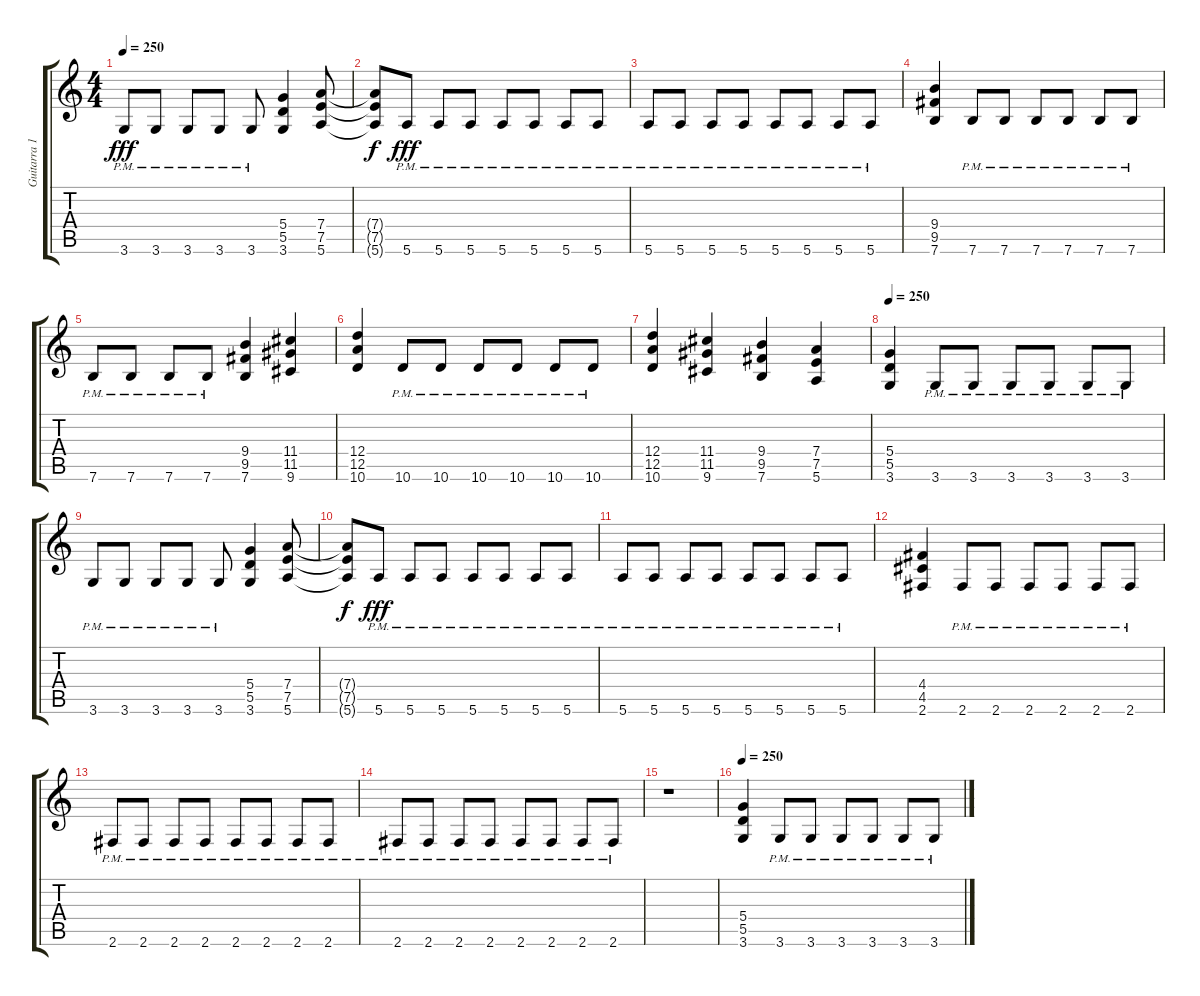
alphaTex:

\track ("Guitarra 1" "Guitarra 1") {instrument distortionguitar}
\staff {score tabs}
\tuning (E4 B3 G3 D3 A2 E2) {hide}
\ts (4 4)
\tempo 250
\clef g2
\ks c
3.6{pm}.8{dy fff} 3.6{pm}.8 3.6{pm}.8 3.6{pm}.8 3.6{pm}.8 (5.4 5.5 3.6).4 (7.4 7.5 5.6).8 |
(7.4{t} 7.5{t} 5.6{t}).8{dy f} 5.6{pm}.8{dy fff} 5.6{pm}.8 5.6{pm}.8 5.6{pm}.8 5.6{pm}.8 5.6{pm}.8 5.6{pm}.8 |
5.6{pm}.8 5.6{pm}.8 5.6{pm}.8 5.6{pm}.8 5.6{pm}.8 5.6{pm}.8 5.6{pm}.8 5.6{pm}.8 |
(9.4 9.5 7.6).4 7.6{pm}.8 7.6{pm}.8 7.6{pm}.8 7.6{pm}.8 7.6{pm}.8 7.6{pm}.8 |
7.6{pm}.8 7.6{pm}.8 7.6{pm}.8 7.6{pm}.8 (9.4 9.5 7.6).4 (11.4 11.5 9.6).4 |
(12.4 12.5 10.6).4 10.6{pm}.8 10.6{pm}.8 10.6{pm}.8 10.6{pm}.8 10.6{pm}.8 10.6{pm}.8 |
(12.4 12.5 10.6).4 (11.4 11.5 9.6).4 (9.4 9.5 7.6).4 (7.4 7.5 5.6).4 |
\tempo 250
(5.4 5.5 3.6).4 3.6{pm}.8 3.6{pm}.8 3.6{pm}.8 3.6{pm}.8 3.6{pm}.8 3.6{pm}.8 |
3.6{pm}.8 3.6{pm}.8 3.6{pm}.8 3.6{pm}.8 3.6{pm}.8 (5.4 5.5 3.6).4 (7.4 7.5 5.6).8 |
(7.4{t} 7.5{t} 5.6{t}).8{dy f} 5.6{pm}.8{dy fff} 5.6{pm}.8 5.6{pm}.8 5.6{pm}.8 5.6{pm}.8 5.6{pm}.8 5.6{pm}.8 |
5.6{pm}.8 5.6{pm}.8 5.6{pm}.8 5.6{pm}.8 5.6{pm}.8 5.6{pm}.8 5.6{pm}.8 5.6{pm}.8 |
(4.4 4.5 2.6).4 2.6{pm}.8 2.6{pm}.8 2.6{pm}.8 2.6{pm}.8 2.6{pm}.8 2.6{pm}.8 |
2.6{pm}.8 2.6{pm}.8 2.6{pm}.8 2.6{pm}.8 2.6{pm}.8 2.6{pm}.8 2.6{pm}.8 2.6{pm}.8 |
2.6{pm}.8 2.6{pm}.8 2.6{pm}.8 2.6{pm}.8 2.6{pm}.8 2.6{pm}.8 2.6{pm}.8 2.6{pm}.8 |
r.1 |
\tempo 250
(5.4 5.5 3.6).4 3.6{pm}.8 3.6{pm}.8 3.6{pm}.8 3.6{pm}.8 3.6{pm}.8 3.6{pm}.8
